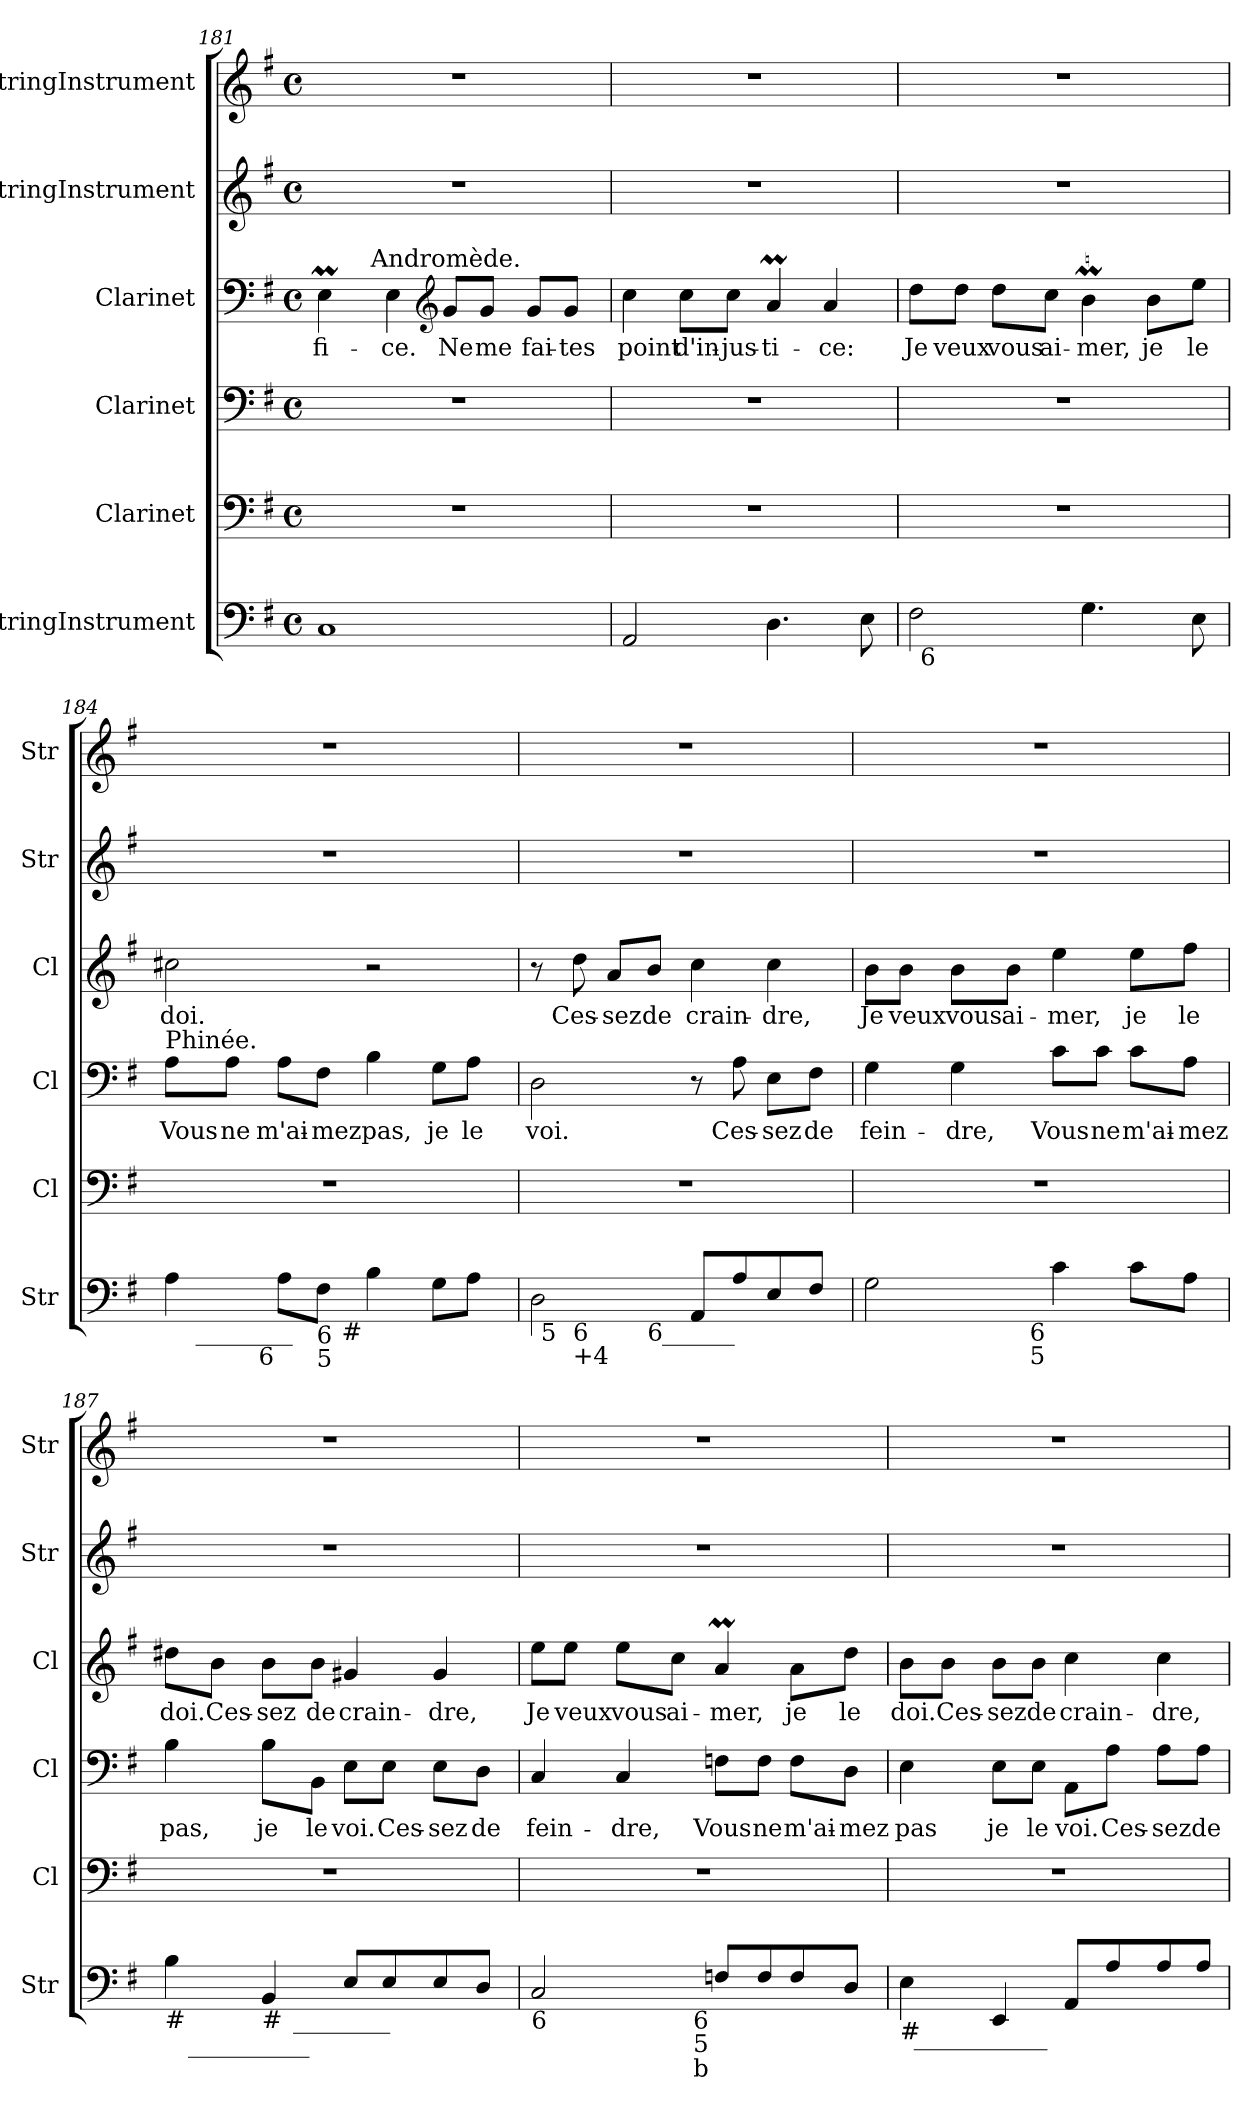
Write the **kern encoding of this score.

**kern	**kern	**kern	**text	**kern	**text	**kern	**kern
*part6	*part5	*part4	*part4	*part3	*part3	*part2	*part1
*staff6	*staff5	*staff4	*staff4	*staff3	*staff3	*staff2	*staff1
*I"StringInstrument	*I"Clarinet	*I"Clarinet	*	*I"Clarinet	*	*I"StringInstrument	*I"StringInstrument
*I'Str	*I'Cl	*I'Cl	*	*I'Cl	*	*I'Str	*I'Str
*clefF4	*clefF4	*clefF4	*	*clefF4	*	*clefG2	*clefG2
*	*ITrd1c2	*ITrd1c2	*	*ITrd1c2	*	*	*
*k[f#]	*k[b-]	*k[b-]	*	*k[b-]	*	*k[f#]	*k[f#]
*G:	*F:	*F:	*	*F:	*	*G:	*G:
*M4/4	*M4/4	*M4/4	*	*M4/4	*	*M4/4	*M4/4
*met(c)	*met(c)	*met(c)	*	*met(c)	*	*met(c)	*met(c)
=181	=181	=181	=181	=181	=181	=181	=181
*	*	*	*	*^	*	*	*
1C	1r	1r	.	4DM\	8..ryy	-fi-	1r	1r
!	!	!	!	!	!LO:TX:a:t=Andromède.	!	!	!
.	.	.	.	.	2ryy	.	.	.
.	.	.	.	4D\	.	-ce.	.	.
*	*	*	*	*clefG2	*	*	*	*
.	.	.	.	8f/L	.	Ne	.	.
.	.	.	.	8f/J	.	me	.	.
.	.	.	.	.	4ryy	.	.	.
.	.	.	.	8f/L	.	fai-	.	.
.	.	.	.	8f/J	.	-tes	.	.
.	.	.	.	.	32ryy	.	.	.
*	*	*	*	*v	*v	*	*	*
!!LO:LB:g=z
=182	=182	=182	=182	=182	=182	=182	=182
2AA/	1r	1r	.	4b-\	point	1r	1r
.	.	.	.	8b-\L	d'in-	.	.
.	.	.	.	8b-\J	-jus-	.	.
4.D\	.	.	.	4gM/	-ti-	.	.
.	.	.	.	4g/	-ce:	.	.
8E\	.	.	.	.	.	.	.
=183	=183	=183	=183	=183	=183	=183	=183
*^	*	*	*	*	*	*	*
2F#\	64ryy	1r	1r	.	8cc\L	Je	1r	1r
!	!LO:TX:b:t=6	!	!	!	!	!	!	!
.	2ryy	.	.	.	.	.	.	.
.	.	.	.	.	8cc\J	veux	.	.
.	.	.	.	.	8cc\L	vous	.	.
.	.	.	.	.	8b-\J	ai-	.	.
4.G\	.	.	.	.	4aM\	-mer,	.	.
.	4ryy	.	.	.	.	.	.	.
.	.	.	.	.	8a\L	je	.	.
.	8...ryy	.	.	.	.	.	.	.
8E\	.	.	.	.	8dd\J	le	.	.
=184	=184	=184	=184	=184	=184	=184	=184	=184
!	!	!	!LO:TX:a:t=Phinée.	!	!	!	!	!
!LO:TX:b:t=#	!	!	!	!	!	!	!	!
*^	*^	*	*	*	*	*	*	*
4A\	16ryy	8ryy	4..ryy	1r	8G\L	Vous	2bn\	doi.	1r	1r
!	!LO:TX:b:t=________	!	!	!	!	!	!	!	!	!
.	2...ryy	.	.	.	.	.	.	.	.	.
.	.	16ryy	.	.	8G\J	ne	.	.	.	.
.	.	64ryy	.	.	.	.	.	.	.	.
!	!	!LO:TX:b:t=6	!	!	!	!	!	!	!	!
.	.	2ryy	.	.	.	.	.	.	.	.
8A\L	.	.	.	.	8G\L	m'ai-	.	.	.	.
!LO:TX:b:t=6\n5	!	!	!	!	!	!	!	!	!	!
8F#\J	.	.	.	.	8E\J	-mez	.	.	.	.
!	!	!	!LO:TX:b:t=#	!	!	!	!	!	!	!
.	.	.	2ryy	.	.	.	.	.	.	.
4B\	.	.	.	.	4A\	pas,	2r	.	.	.
.	.	4ryy	.	.	.	.	.	.	.	.
8G\L	.	.	.	.	8F\L	je	.	.	.	.
8A\J	.	.	.	.	8G\J	le	.	.	.	.
.	.	.	16ryy	.	.	.	.	.	.	.
.	.	32.ryy	.	.	.	.	.	.	.	.
!!LO:PB:g=z
=185	=185	=185	=185	=185	=185	=185	=185	=185	=185	=185
*	*	*	*^	*	*	*	*	*	*	*
2D\	64ryy	8ryy	4.ryy	4ryy	1r	2C\	voi.	8r	.	1r	1r
!	!LO:TX:b:t=5	!	!	!	!	!	!	!	!	!	!
.	2ryy	.	.	.	.	.	.	.	.	.	.
!	!	!LO:TX:b:t=6\n+4	!	!	!	!	!	!	!	!	!
.	.	2..ryy	.	.	.	.	.	8cc\	Ces-	.	.
.	.	.	.	8ryy	.	.	.	8g/L	-sez	.	.
!	!	!	!LO:TX:b:t=6	!	!	!	!	!	!	!	!
.	.	.	2ryy	32ryy	.	.	.	8a/J	de	.	.
!	!	!	!	!LO:TX:b:t=______	!	!	!	!	!	!	!
.	.	.	.	2ryy	.	.	.	.	.	.	.
8AA/L	.	.	.	.	.	8r	.	4b-\	crain-	.	.
.	4ryy	.	.	.	.	.	.	.	.	.	.
8A/	.	.	.	.	.	8G\	Ces-	.	.	.	.
8E/	.	.	.	.	.	8D\L	-sez	4b-\	-dre,	.	.
.	8...ryy	.	.	.	.	.	.	.	.	.	.
8F#/J	.	.	8ryy	.	.	8E\J	de	.	.	.	.
.	.	.	.	16.ryy	.	.	.	.	.	.	.
*	*v	*v	*v	*v	*	*	*	*	*	*	*
=186	=186	=186	=186	=186	=186	=186	=186	=186
2G\	4..ryy	1r	4F\	fein-	8a\L	Je	1r	1r
.	.	.	.	.	8a\J	veux	.	.
.	.	.	4F\	-dre,	8a\L	vous	.	.
.	.	.	.	.	8a\J	ai-	.	.
!	!LO:TX:b:t=6\n5	!	!	!	!	!	!	!
.	2ryy	.	.	.	.	.	.	.
4c\	.	.	8B-\L	Vous	4dd\	-mer,	.	.
.	.	.	8B-\J	ne	.	.	.	.
8c\L	.	.	8B-\L	m'ai-	8dd\L	je	.	.
8A\J	.	.	8G\J	-mez	8ee\J	le	.	.
.	16ryy	.	.	.	.	.	.	.
=187	=187	=187	=187	=187	=187	=187	=187	=187
!LO:TX:b:t=#	!	!	!	!	!	!	!	!
*	*^	*	*	*	*	*	*	*
4B\	16ryy	4ryy	1r	4A\	pas,	8cc#X\L	doi.	1r	1r
!	!LO:TX:b:t=__________	!	!	!	!	!	!	!	!
.	2...ryy	.	.	.	.	.	.	.	.
.	.	.	.	.	.	8a\J	Ces-	.	.
!LO:TX:b:t=#	!	!	!	!	!	!	!	!	!
4BB/	.	16ryy	.	8A\L	je	8a\L	-sez	.	.
.	.	64ryy	.	.	.	.	.	.	.
!	!	!LO:TX:b:t=________	!	!	!	!	!	!	!
.	.	2ryy	.	.	.	.	.	.	.
.	.	.	.	8AA\J	le	8a\J	de	.	.
8E/L	.	.	.	8D\L	voi.	4f#X/	crain-	.	.
8E/	.	.	.	8D\J	Ces-	.	.	.	.
8E/	.	.	.	8D\L	-sez	4f#/	-dre,	.	.
.	.	8ryy	.	.	.	.	.	.	.
8D/J	.	.	.	8C\J	de	.	.	.	.
.	.	32.ryy	.	.	.	.	.	.	.
!!LO:LB:g=z
=188	=188	=188	=188	=188	=188	=188	=188	=188	=188
!LO:TX:b:t=6	!	!	!	!	!	!	!	!	!
*	*v	*v	*	*	*	*	*	*	*
2C/	4..ryy	1r	4BB-/	fein-	8dd\L	Je	1r	1r
.	.	.	.	.	8dd\J	veux	.	.
.	.	.	4BB-/	-dre,	8dd\L	vous	.	.
.	.	.	.	.	8b-\J	ai-	.	.
!	!LO:TX:b:t=6\n5	!	!	!	!	!	!	!
!	!LO:TX:b:t=b	!	!	!	!	!	!	!
.	2ryy	.	.	.	.	.	.	.
8Fn/L	.	.	8E-X\L	Vous	4gM/	-mer,	.	.
8F/	.	.	8E-\J	ne	.	.	.	.
8F/	.	.	8E-\L	m'ai-	8g\L	je	.	.
8D/J	.	.	8C\J	-mez	8cc\J	le	.	.
.	16ryy	.	.	.	.	.	.	.
=189	=189	=189	=189	=189	=189	=189	=189	=189
!LO:TX:b:t=#	!	!	!	!	!	!	!	!
4E\	32ryy	1r	4D\	pas	8a\L	doi.	1r	1r
!	!LO:TX:b:t=___________	!	!	!	!	!	!	!
.	2ryy	.	.	.	.	.	.	.
.	.	.	.	.	8a\J	Ces-	.	.
4EE/	.	.	8D\L	je	8a\L	-sez	.	.
.	.	.	8D\J	le	8a\J	de	.	.
8AA/L	.	.	8GG\L	voi.	4b-\	crain-	.	.
.	4...ryy	.	.	.	.	.	.	.
8A/	.	.	8G\J	Ces-	.	.	.	.
8A/	.	.	8G\L	-sez	4b-\	-dre,	.	.
8A/J	.	.	8G\J	de	.	.	.	.
*v	*v	*	*	*	*	*	*	*
=	=	=	=	=	=	=	=
*-	*-	*-	*-	*-	*-	*-	*-
